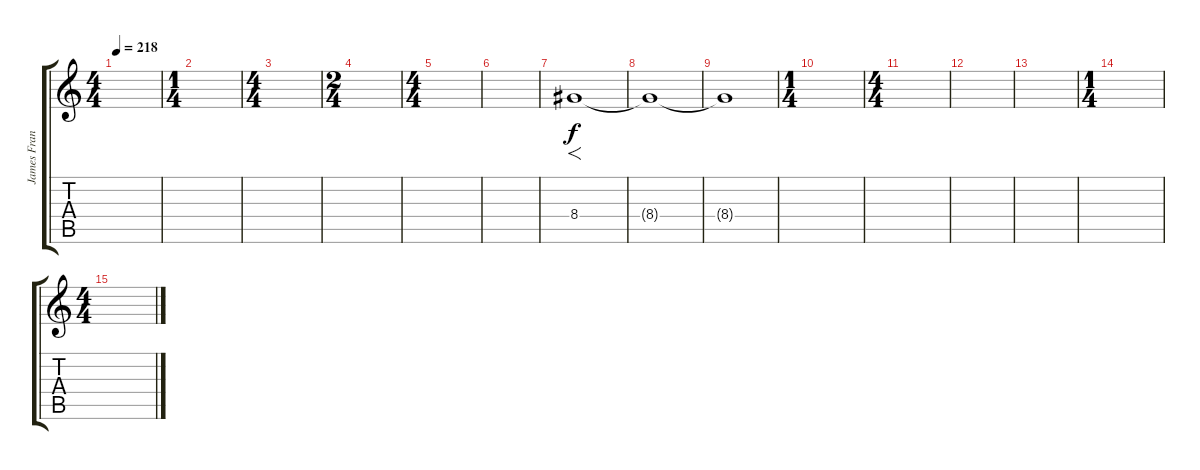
\track ("James Frantic Guitar" "James Fran") {instrument distortionguitar}
\staff {score tabs}
\tuning (D4 A3 F3 C3 G2 C2) {hide}
\ts (4 4)
\tempo 218
\clef g2
\ks c
|
\ts (1 4)
|
\ts (4 4)
|
\ts (2 4)
|
\ts (4 4)
|
|
8.4.1{f volume 16 instrument applause} |
8.4{t}.1{volume 4} |
8.4{t}.1 |
\ts (1 4)
|
\ts (4 4)
|
|
|
\ts (1 4)
|
\ts (4 4)
